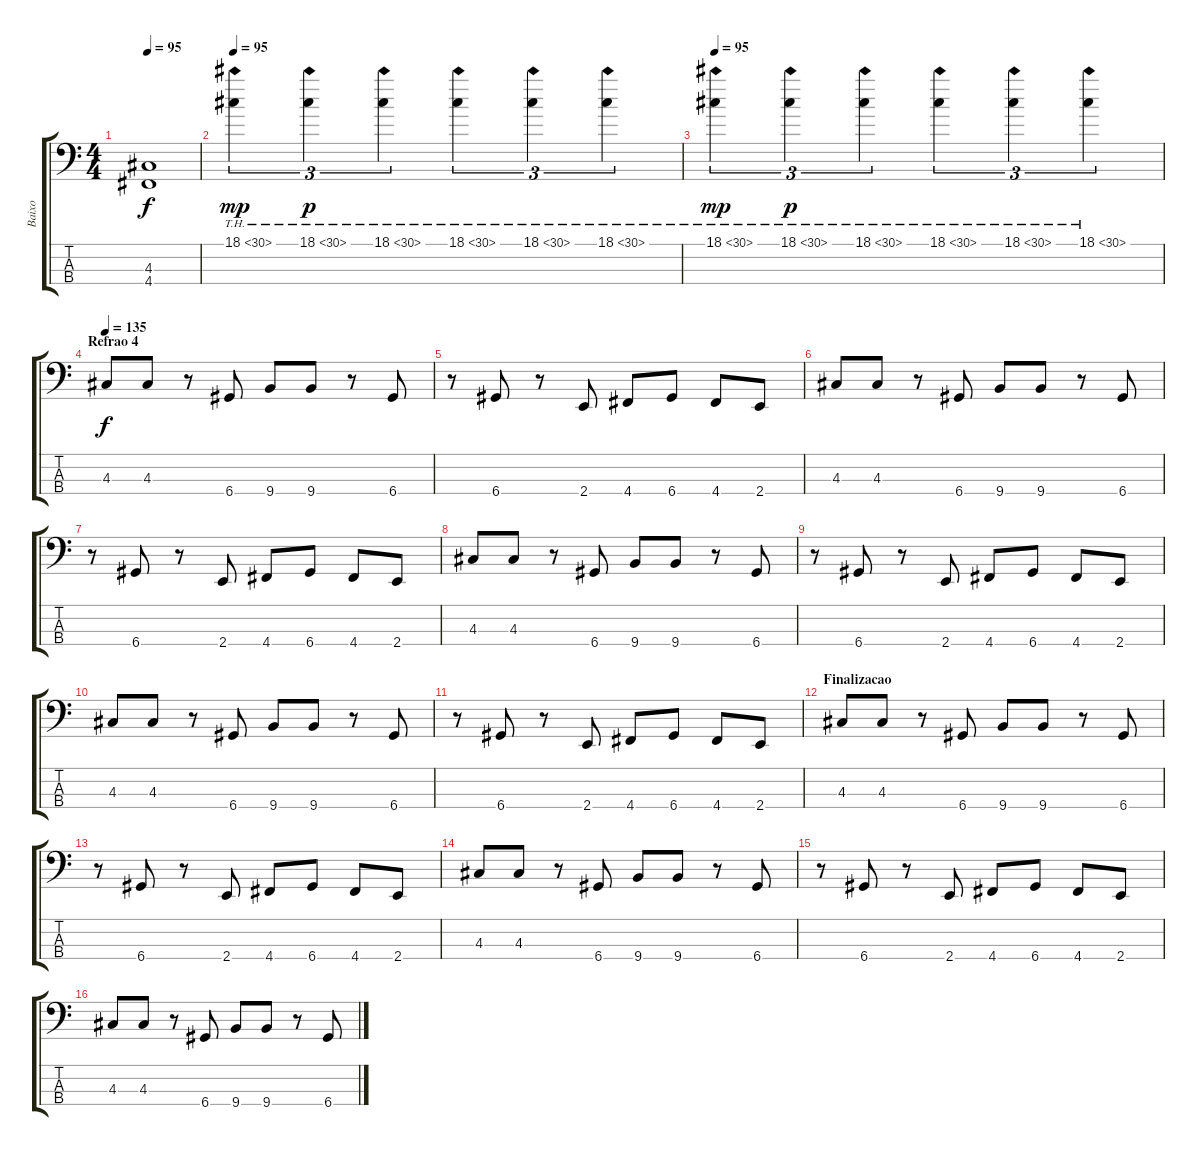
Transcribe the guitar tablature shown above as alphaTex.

\track ("Baixo" "Baixo") {instrument electricbassfinger}
\staff {score tabs}
\tuning (G2 D2 A1 D1) {hide}
\ts (4 4)
\tempo 95
\clef f4
\ks c
(4.3{t} 4.4{t}).1{dy f} |
\tempo 95
18.1{th 12}.4{tu (3 2) dy mp} 18.1{th 12}.4{tu (3 2) dy p} 18.1{th 12}.4{tu (3 2)} 18.1{th 12}.4{tu (3 2)} 18.1{th 12}.4{tu (3 2)} 18.1{th 12}.4{tu (3 2)} |
\tempo 95
18.1{th 12}.4{tu (3 2) dy mp} 18.1{th 12}.4{tu (3 2) dy p} 18.1{th 12}.4{tu (3 2)} 18.1{th 12}.4{tu (3 2)} 18.1{th 12}.4{tu (3 2)} 18.1{th 12}.4{tu (3 2)} |
\section ("" "Refrao 4")
\tempo 135
4.3.8{dy f} 4.3.8 r.8 6.4.8 9.4.8 9.4.8 r.8 6.4.8 |
r.8 6.4.8 r.8 2.4.8 4.4.8 6.4.8 4.4.8 2.4.8 |
4.3.8 4.3.8 r.8 6.4.8 9.4.8 9.4.8 r.8 6.4.8 |
r.8 6.4.8 r.8 2.4.8 4.4.8 6.4.8 4.4.8 2.4.8 |
4.3.8 4.3.8 r.8 6.4.8 9.4.8 9.4.8 r.8 6.4.8 |
r.8 6.4.8 r.8 2.4.8 4.4.8 6.4.8 4.4.8 2.4.8 |
4.3.8 4.3.8 r.8 6.4.8 9.4.8 9.4.8 r.8 6.4.8 |
r.8 6.4.8 r.8 2.4.8 4.4.8 6.4.8 4.4.8 2.4.8 |
\section ("" "Finalizacao")
4.3.8 4.3.8 r.8 6.4.8 9.4.8 9.4.8 r.8 6.4.8 |
r.8 6.4.8 r.8 2.4.8 4.4.8 6.4.8 4.4.8 2.4.8 |
4.3.8 4.3.8 r.8 6.4.8 9.4.8 9.4.8 r.8 6.4.8 |
r.8 6.4.8 r.8 2.4.8 4.4.8 6.4.8 4.4.8 2.4.8 |
4.3.8 4.3.8 r.8 6.4.8 9.4.8 9.4.8 r.8 6.4.8
